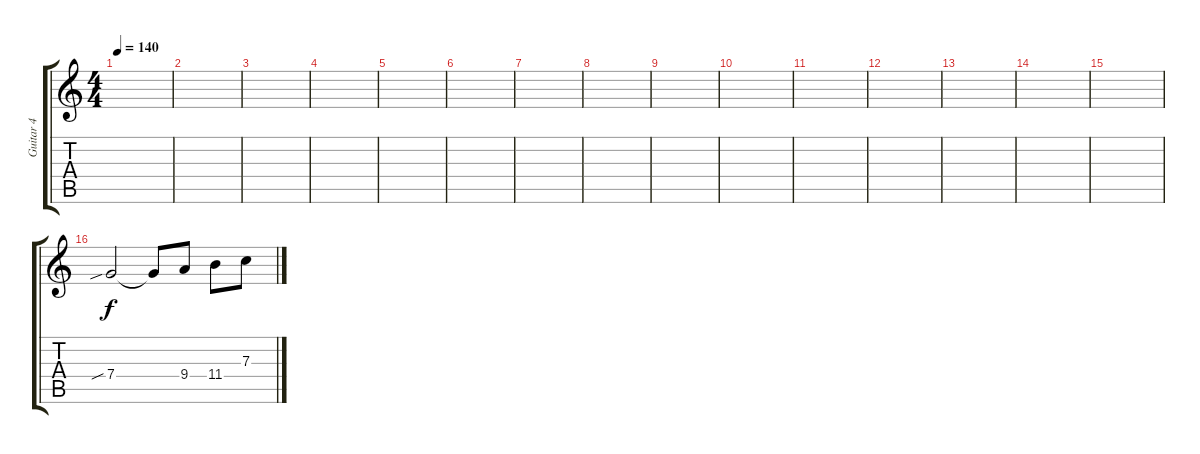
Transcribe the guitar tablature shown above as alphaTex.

\track ("Guitar 4" "Guitar 4") {instrument overdrivenguitar}
\staff {score tabs}
\tuning (D4 A3 F3 C3 G2 C2) {hide}
\ts (4 4)
\tempo 140
\clef g2
\ks c
|
|
|
|
|
|
|
|
|
|
|
|
|
|
|
7.4{sib}.2 7.4{t}.8 9.4.8 11.4.8 7.3.8
